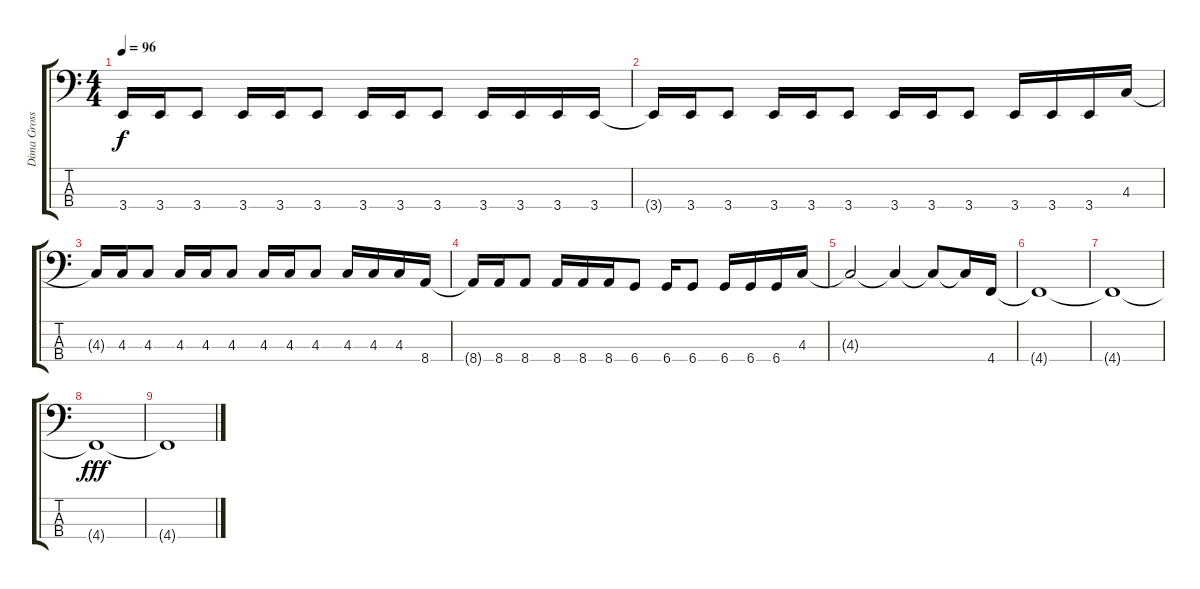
\track ("Dima Grossman" "Dima Gross") {instrument electricbassfinger}
\staff {score tabs}
\tuning (Gb2 Db2 Ab1 Db1) {hide}
\ts (4 4)
\tempo 96
\clef f4
\ks c
3.4{t}.16{dy f} 3.4.16 3.4.8 3.4.16 3.4.16 3.4.8 3.4.16 3.4.16 3.4.8 3.4.16 3.4.16 3.4.16 3.4.16 |
3.4{t}.16 3.4.16 3.4.8 3.4.16 3.4.16 3.4.8 3.4.16 3.4.16 3.4.8 3.4.16 3.4.16 3.4.16 4.3.16 |
4.3{t}.16 4.3.16 4.3.8 4.3.16 4.3.16 4.3.8 4.3.16 4.3.16 4.3.8 4.3.16 4.3.16 4.3.16 8.4.16 |
8.4{t}.16 8.4.16 8.4.8 8.4.16 8.4.16 8.4.16 6.4.8 6.4.16 6.4.8 6.4.16 6.4.16 6.4.16 4.3.16 |
4.3{t}.2 4.3{t}.4 4.3{t}.8 4.3{t}.16 4.4.16 |
4.4{t}.1 |
4.4{t}.1 |
4.4{t}.1{dy fff} |
4.4{t}.1
